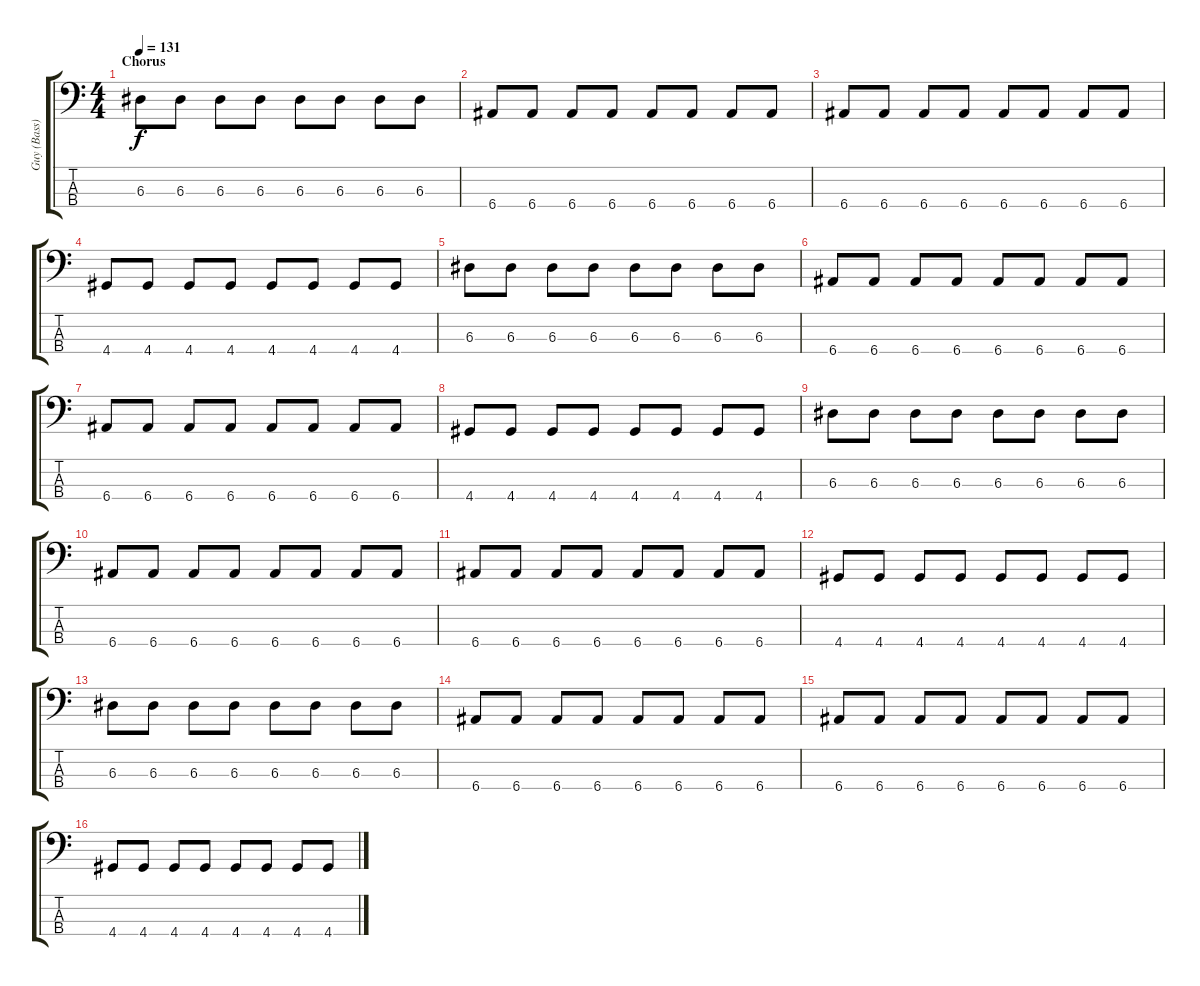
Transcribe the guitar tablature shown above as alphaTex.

\track ("Guy (Bass)" "Guy (Bass)") {instrument electricbassfinger}
\staff {score tabs}
\tuning (G2 D2 A1 E1) {hide}
\ts (4 4)
\section ("" "Chorus")
\tempo 131
\clef f4
\ks c
6.3.8{dy f} 6.3.8 6.3.8 6.3.8 6.3.8 6.3.8 6.3.8 6.3.8 |
6.4.8 6.4.8 6.4.8 6.4.8 6.4.8 6.4.8 6.4.8 6.4.8 |
6.4.8 6.4.8 6.4.8 6.4.8 6.4.8 6.4.8 6.4.8 6.4.8 |
4.4.8 4.4.8 4.4.8 4.4.8 4.4.8 4.4.8 4.4.8 4.4.8 |
6.3.8 6.3.8 6.3.8 6.3.8 6.3.8 6.3.8 6.3.8 6.3.8 |
6.4.8 6.4.8 6.4.8 6.4.8 6.4.8 6.4.8 6.4.8 6.4.8 |
6.4.8 6.4.8 6.4.8 6.4.8 6.4.8 6.4.8 6.4.8 6.4.8 |
4.4.8 4.4.8 4.4.8 4.4.8 4.4.8 4.4.8 4.4.8 4.4.8 |
6.3.8 6.3.8 6.3.8 6.3.8 6.3.8 6.3.8 6.3.8 6.3.8 |
6.4.8 6.4.8 6.4.8 6.4.8 6.4.8 6.4.8 6.4.8 6.4.8 |
6.4.8 6.4.8 6.4.8 6.4.8 6.4.8 6.4.8 6.4.8 6.4.8 |
4.4.8 4.4.8 4.4.8 4.4.8 4.4.8 4.4.8 4.4.8 4.4.8 |
6.3.8 6.3.8 6.3.8 6.3.8 6.3.8 6.3.8 6.3.8 6.3.8 |
6.4.8 6.4.8 6.4.8 6.4.8 6.4.8 6.4.8 6.4.8 6.4.8 |
6.4.8 6.4.8 6.4.8 6.4.8 6.4.8 6.4.8 6.4.8 6.4.8 |
4.4.8 4.4.8 4.4.8 4.4.8 4.4.8 4.4.8 4.4.8 4.4.8
